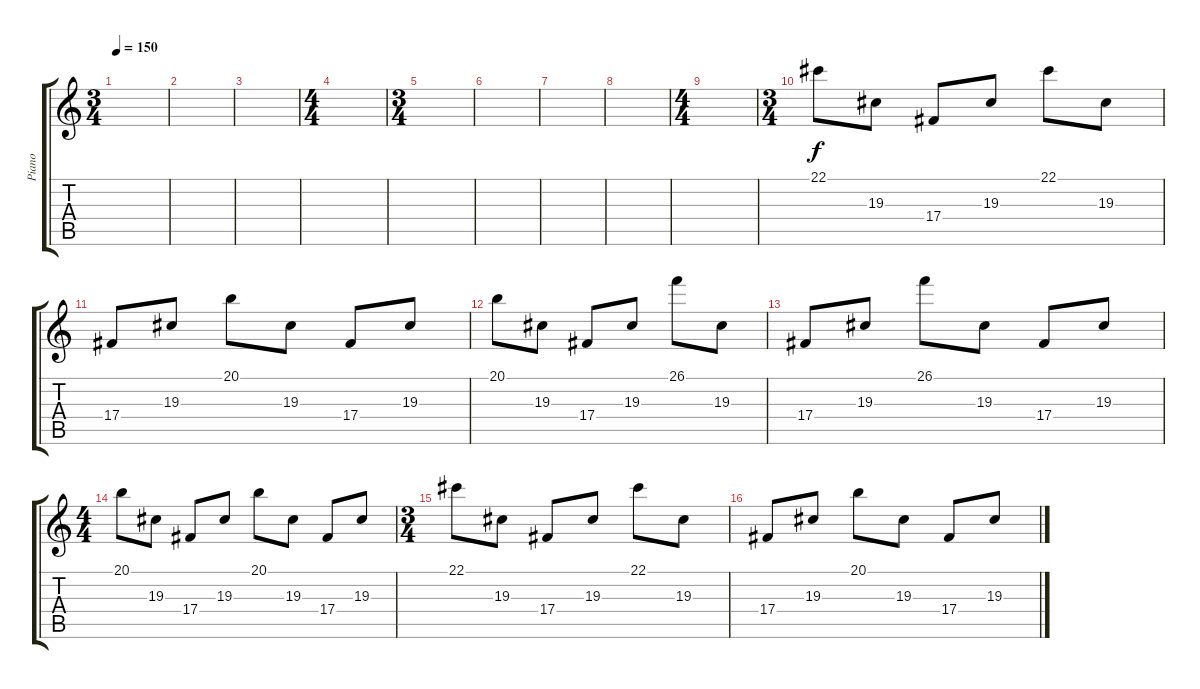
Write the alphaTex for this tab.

\track ("Piano" "Piano") {instrument acousticgrandpiano}
\staff {score tabs}
\tuning (Eb4 Bb3 Gb3 Db3 Ab2 Eb2) {hide}
\ts (3 4)
\tempo 150
\clef g2
\ks c
|
|
|
\ts (4 4)
|
\ts (3 4)
|
|
|
|
\ts (4 4)
|
\ts (3 4)
22.1.8 19.3.8 17.4.8 19.3.8 22.1.8 19.3.8 |
17.4.8 19.3.8 20.1.8 19.3.8 17.4.8 19.3.8 |
20.1.8 19.3.8 17.4.8 19.3.8 26.1.8 19.3.8 |
17.4.8 19.3.8 26.1.8 19.3.8 17.4.8 19.3.8 |
\ts (4 4)
20.1.8 19.3.8 17.4.8 19.3.8 20.1.8 19.3.8 17.4.8 19.3.8 |
\ts (3 4)
22.1.8 19.3.8 17.4.8 19.3.8 22.1.8 19.3.8 |
17.4.8 19.3.8 20.1.8 19.3.8 17.4.8 19.3.8
